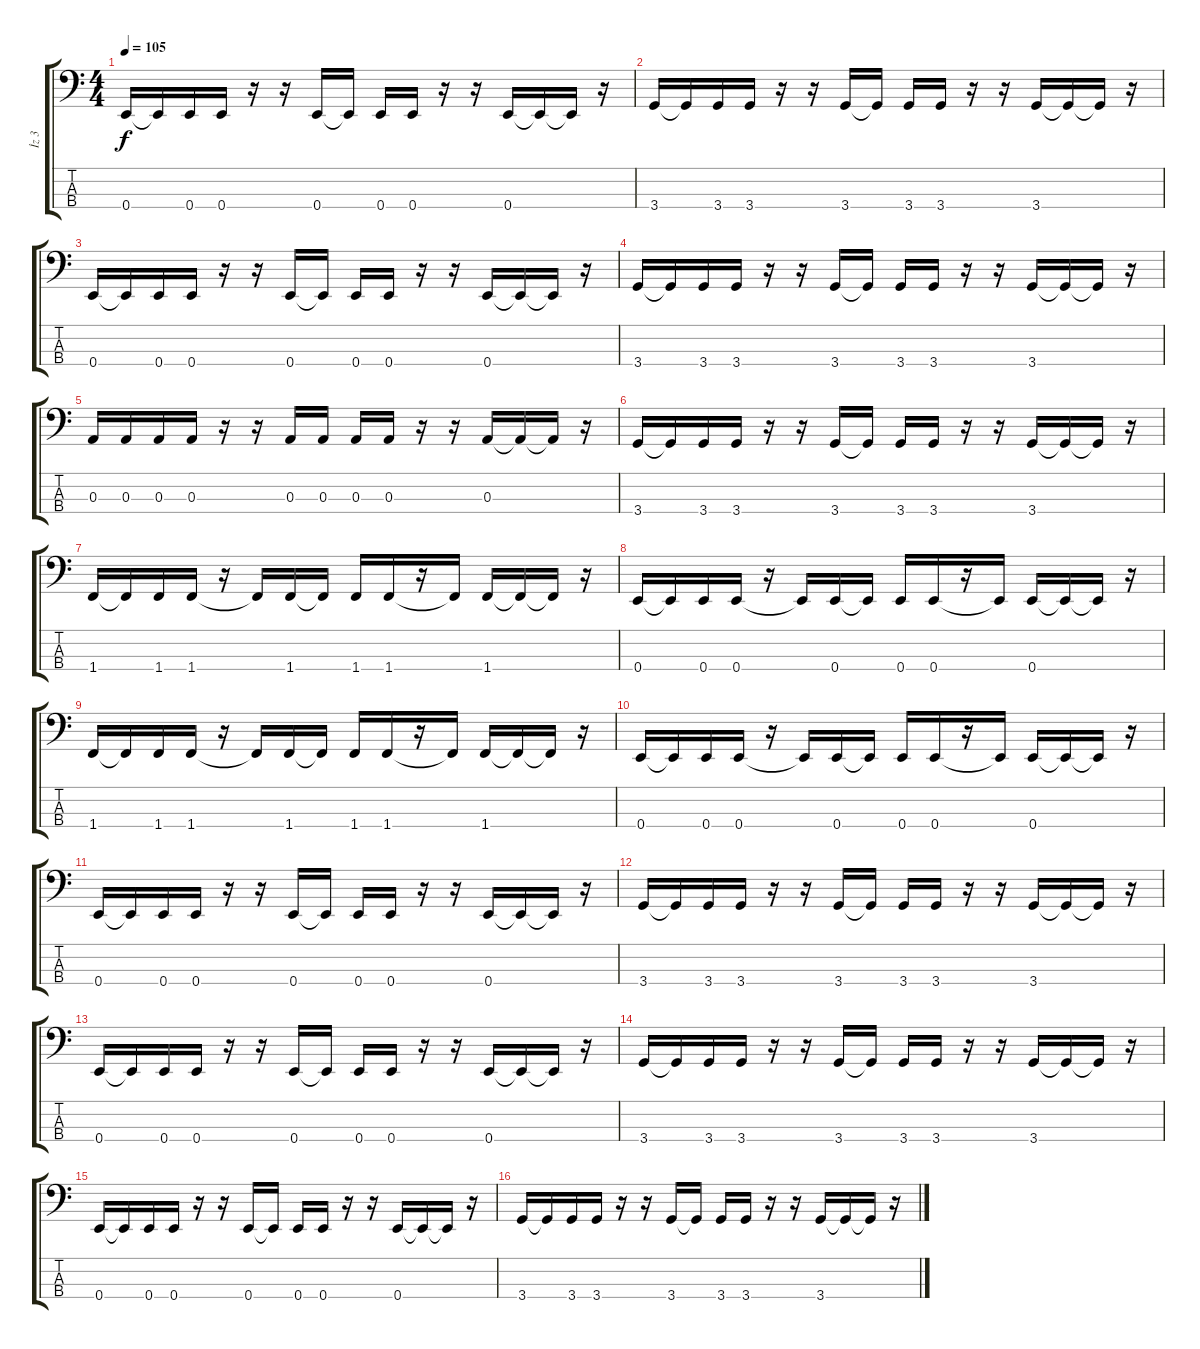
\track ("İz 3" "İz 3") {instrument electricbassfinger}
\staff {score tabs}
\tuning (G2 D2 A1 E1) {hide}
\ts (4 4)
\tempo 105
\clef f4
\ks c
0.4.16{dy f} 0.4{t}.16 0.4.16 0.4.16 r.16 r.16 0.4.16 0.4{t}.16 0.4.16 0.4.16 r.16 r.16 0.4.16 0.4{t}.16 0.4{t}.16 r.16 |
3.4.16 3.4{t}.16 3.4.16 3.4.16 r.16 r.16 3.4.16 3.4{t}.16 3.4.16 3.4.16 r.16 r.16 3.4.16 3.4{t}.16 3.4{t}.16 r.16 |
0.4.16 0.4{t}.16 0.4.16 0.4.16 r.16 r.16 0.4.16 0.4{t}.16 0.4.16 0.4.16 r.16 r.16 0.4.16 0.4{t}.16 0.4{t}.16 r.16 |
3.4.16 3.4{t}.16 3.4.16 3.4.16 r.16 r.16 3.4.16 3.4{t}.16 3.4.16 3.4.16 r.16 r.16 3.4.16 3.4{t}.16 3.4{t}.16 r.16 |
0.3.16 0.3.16 0.3.16 0.3.16 r.16 r.16 0.3.16 0.3.16 0.3.16 0.3.16 r.16 r.16 0.3.16 0.3{t}.16 0.3{t}.16 r.16 |
3.4.16 3.4{t}.16 3.4.16 3.4.16 r.16 r.16 3.4.16 3.4{t}.16 3.4.16 3.4.16 r.16 r.16 3.4.16 3.4{t}.16 3.4{t}.16 r.16 |
1.4.16 1.4{t}.16 1.4.16 1.4.16 r.16 1.4{t}.16 1.4.16 1.4{t}.16 1.4.16 1.4.16 r.16 1.4{t}.16 1.4.16 1.4{t}.16 1.4{t}.16 r.16 |
0.4.16 0.4{t}.16 0.4.16 0.4.16 r.16 0.4{t}.16 0.4.16 0.4{t}.16 0.4.16 0.4.16 r.16 0.4{t}.16 0.4.16 0.4{t}.16 0.4{t}.16 r.16 |
1.4.16 1.4{t}.16 1.4.16 1.4.16 r.16 1.4{t}.16 1.4.16 1.4{t}.16 1.4.16 1.4.16 r.16 1.4{t}.16 1.4.16 1.4{t}.16 1.4{t}.16 r.16 |
0.4.16 0.4{t}.16 0.4.16 0.4.16 r.16 0.4{t}.16 0.4.16 0.4{t}.16 0.4.16 0.4.16 r.16 0.4{t}.16 0.4.16 0.4{t}.16 0.4{t}.16 r.16 |
0.4.16 0.4{t}.16 0.4.16 0.4.16 r.16 r.16 0.4.16 0.4{t}.16 0.4.16 0.4.16 r.16 r.16 0.4.16 0.4{t}.16 0.4{t}.16 r.16 |
3.4.16 3.4{t}.16 3.4.16 3.4.16 r.16 r.16 3.4.16 3.4{t}.16 3.4.16 3.4.16 r.16 r.16 3.4.16 3.4{t}.16 3.4{t}.16 r.16 |
0.4.16 0.4{t}.16 0.4.16 0.4.16 r.16 r.16 0.4.16 0.4{t}.16 0.4.16 0.4.16 r.16 r.16 0.4.16 0.4{t}.16 0.4{t}.16 r.16 |
3.4.16 3.4{t}.16 3.4.16 3.4.16 r.16 r.16 3.4.16 3.4{t}.16 3.4.16 3.4.16 r.16 r.16 3.4.16 3.4{t}.16 3.4{t}.16 r.16 |
0.4.16 0.4{t}.16 0.4.16 0.4.16 r.16 r.16 0.4.16 0.4{t}.16 0.4.16 0.4.16 r.16 r.16 0.4.16 0.4{t}.16 0.4{t}.16 r.16 |
3.4.16 3.4{t}.16 3.4.16 3.4.16 r.16 r.16 3.4.16 3.4{t}.16 3.4.16 3.4.16 r.16 r.16 3.4.16 3.4{t}.16 3.4{t}.16 r.16
